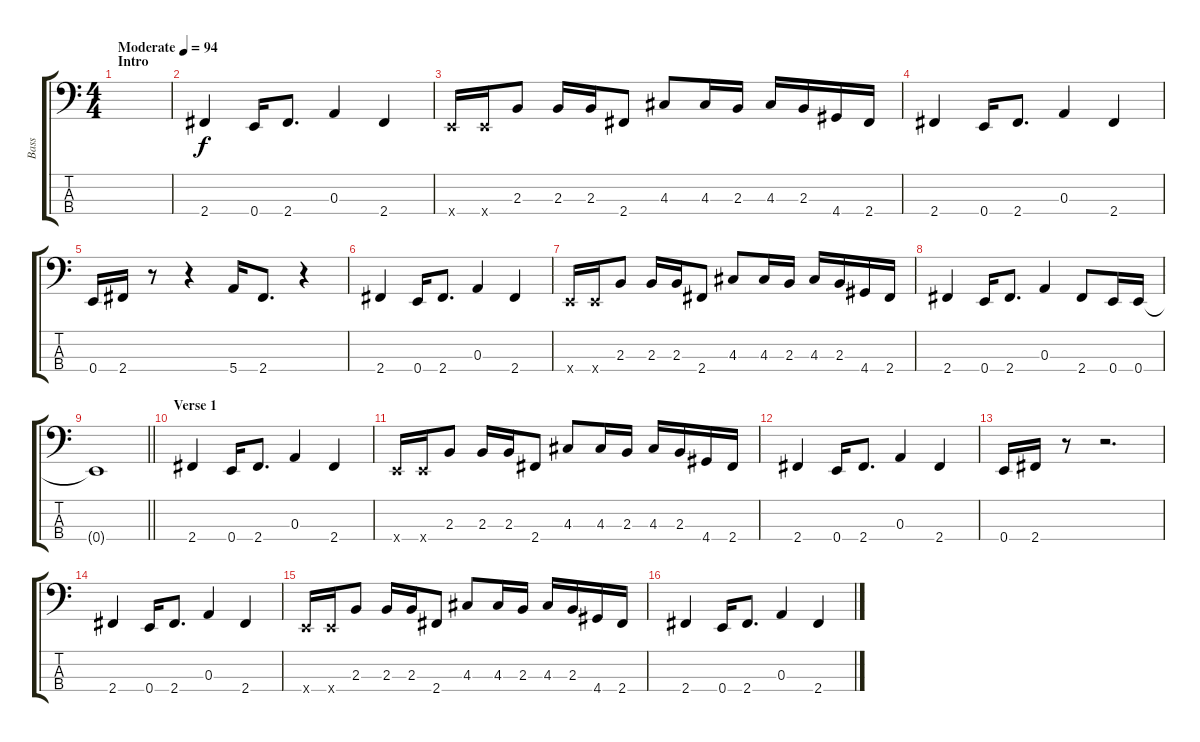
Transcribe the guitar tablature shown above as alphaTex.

\track ("Bass" "Bass") {instrument electricbassfinger}
\staff {score tabs}
\tuning (G2 D2 A1 E1) {hide}
\ts (4 4)
\section ("" "Intro")
\tempo (94 "Moderate")
\clef f4
\ks c
|
2.4.4 0.4.16 2.4.8{d} 0.3.4 2.4.4 |
0.4{x}.16 0.4{x}.16 2.3.8 2.3.16 2.3.16 2.4.8 4.3.8 4.3.16 2.3.16 4.3.16 2.3.16 4.4.16 2.4.16 |
2.4.4 0.4.16 2.4.8{d} 0.3.4 2.4.4 |
0.4.16 2.4.16 r.8 r.4 5.4.16 2.4.8{d} r.4 |
2.4.4 0.4.16 2.4.8{d} 0.3.4 2.4.4 |
0.4{x}.16 0.4{x}.16 2.3.8 2.3.16 2.3.16 2.4.8 4.3.8 4.3.16 2.3.16 4.3.16 2.3.16 4.4.16 2.4.16 |
2.4.4 0.4.16 2.4.8{d} 0.3.4 2.4.8 0.4.16 0.4.16 |
\barLineRight lightlight
0.4{t}.1 |
\section ("" "Verse 1")
2.4.4 0.4.16 2.4.8{d} 0.3.4 2.4.4 |
0.4{x}.16 0.4{x}.16 2.3.8 2.3.16 2.3.16 2.4.8 4.3.8 4.3.16 2.3.16 4.3.16 2.3.16 4.4.16 2.4.16 |
2.4.4 0.4.16 2.4.8{d} 0.3.4 2.4.4 |
0.4.16 2.4.16 r.8 r.2{d} |
2.4.4 0.4.16 2.4.8{d} 0.3.4 2.4.4 |
0.4{x}.16 0.4{x}.16 2.3.8 2.3.16 2.3.16 2.4.8 4.3.8 4.3.16 2.3.16 4.3.16 2.3.16 4.4.16 2.4.16 |
2.4.4 0.4.16 2.4.8{d} 0.3.4 2.4.4
